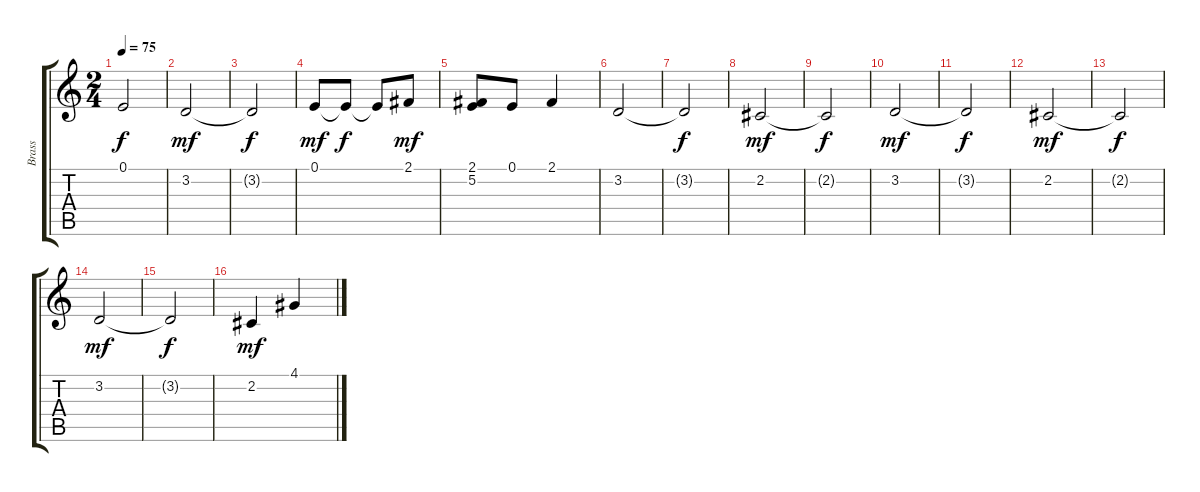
\track ("Brass" "Brass") {instrument frenchhorn}
\staff {score tabs}
\tuning (E4 B3 G3 D3 A2 E2) {hide}
\ts (2 4)
\tempo 75
\clef g2
\ks c
0.1{t}.2{dy f} |
3.2.2{dy mf} |
3.2{t}.2{dy f} |
0.1.8{dy mf} 0.1{t}.8{dy f} 0.1{t}.8 2.1.8{dy mf} |
(2.1 5.2).8 0.1.8 2.1.4 |
3.2.2 |
3.2{t}.2{dy f} |
2.2.2{dy mf} |
2.2{t}.2{dy f} |
3.2.2{dy mf} |
3.2{t}.2{dy f} |
2.2.2{dy mf} |
2.2{t}.2{dy f} |
3.2.2{dy mf} |
3.2{t}.2{dy f} |
2.2.4{dy mf} 4.1.4
